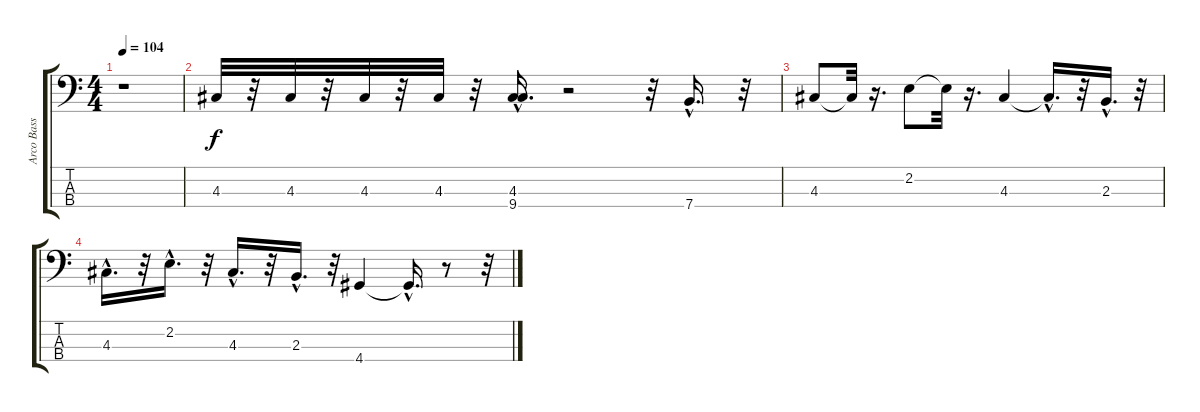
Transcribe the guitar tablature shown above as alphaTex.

\track ("Arco Bass - Les Claypool" "Arco Bass ") {instrument contrabass}
\staff {score tabs}
\tuning (G2 D2 A1 E1) {hide}
\ts (4 4)
\tempo 104
\clef f4
\ks c
r.1{dy f} |
4.3.32 r.32 4.3.32 r.32 4.3.32 r.32 4.3.32 r.32 (4.3{hac} 9.4{hac}).16{d} r.2 r.32 7.4{hac}.16{d} r.32 |
4.3.8 4.3{t}.32 r.16{d} 2.2.8 2.2{t}.32 r.16{d} 4.3.4 4.3{hac t}.16{d} r.32 2.3{hac}.16{d} r.32 |
4.3{hac}.16{d} r.32 2.2{hac}.16{d} r.32 4.3{hac}.16{d} r.32 2.3{hac}.16{d} r.32 4.4.4 4.4{hac t}.16{d} r.8 r.32
